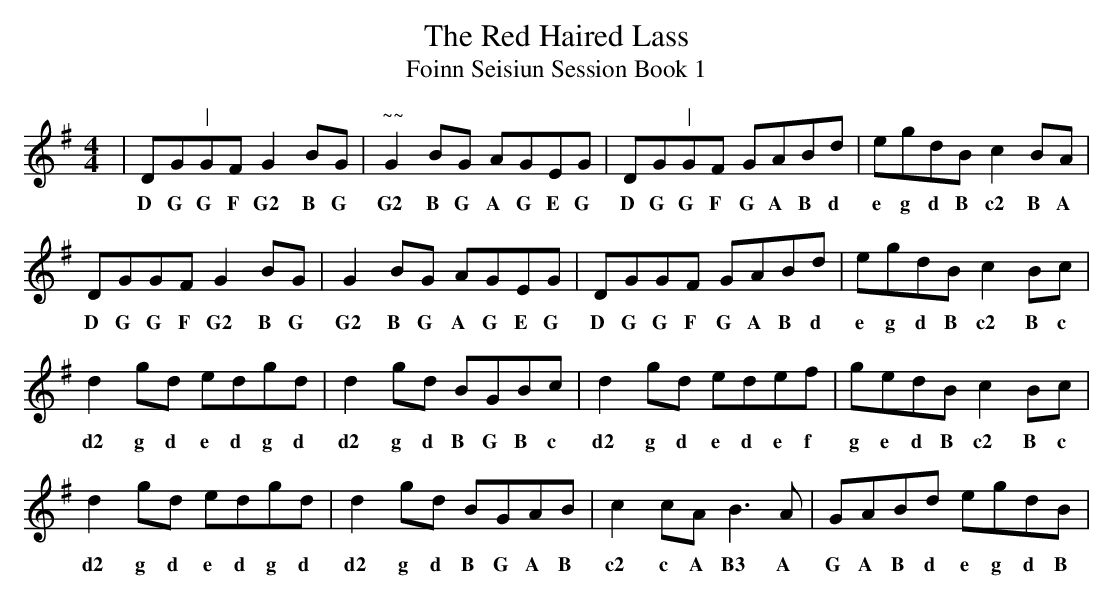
X:1 - 35
T: Red Haired Lass, The
T: Foinn Seisiun Session Book 1
M:4/4
L:1/8
K:G
|DG"|"GF G2BG|"~~"G2BG AGEG|DG"|"GF GABd|egdB c2BA|
w: D G G F G2 B G G2 B G A G E G D G G F G A B d e g d B c2 B A
DGGF G2BG|G2BG AGEG|DGGF GABd | egdB c2 Bc |
w: D G G F G2 B G  G2 B G A G E G D G G F G A B d e g d B c2 B c
d2gd edgd | d2gd BGBc | d2 gd edef |gedB c2 Bc |
w: d2 g d e d g d d2 g d B G B c d2 g d e d e f g e d B c2 B c
d2 gd edgd | d2gd BGAB | c2cA B3A | GABd egdB |
w: d2 g d e d g d d2 g d B G A B c2 c A B3 A G A B d e g d B
